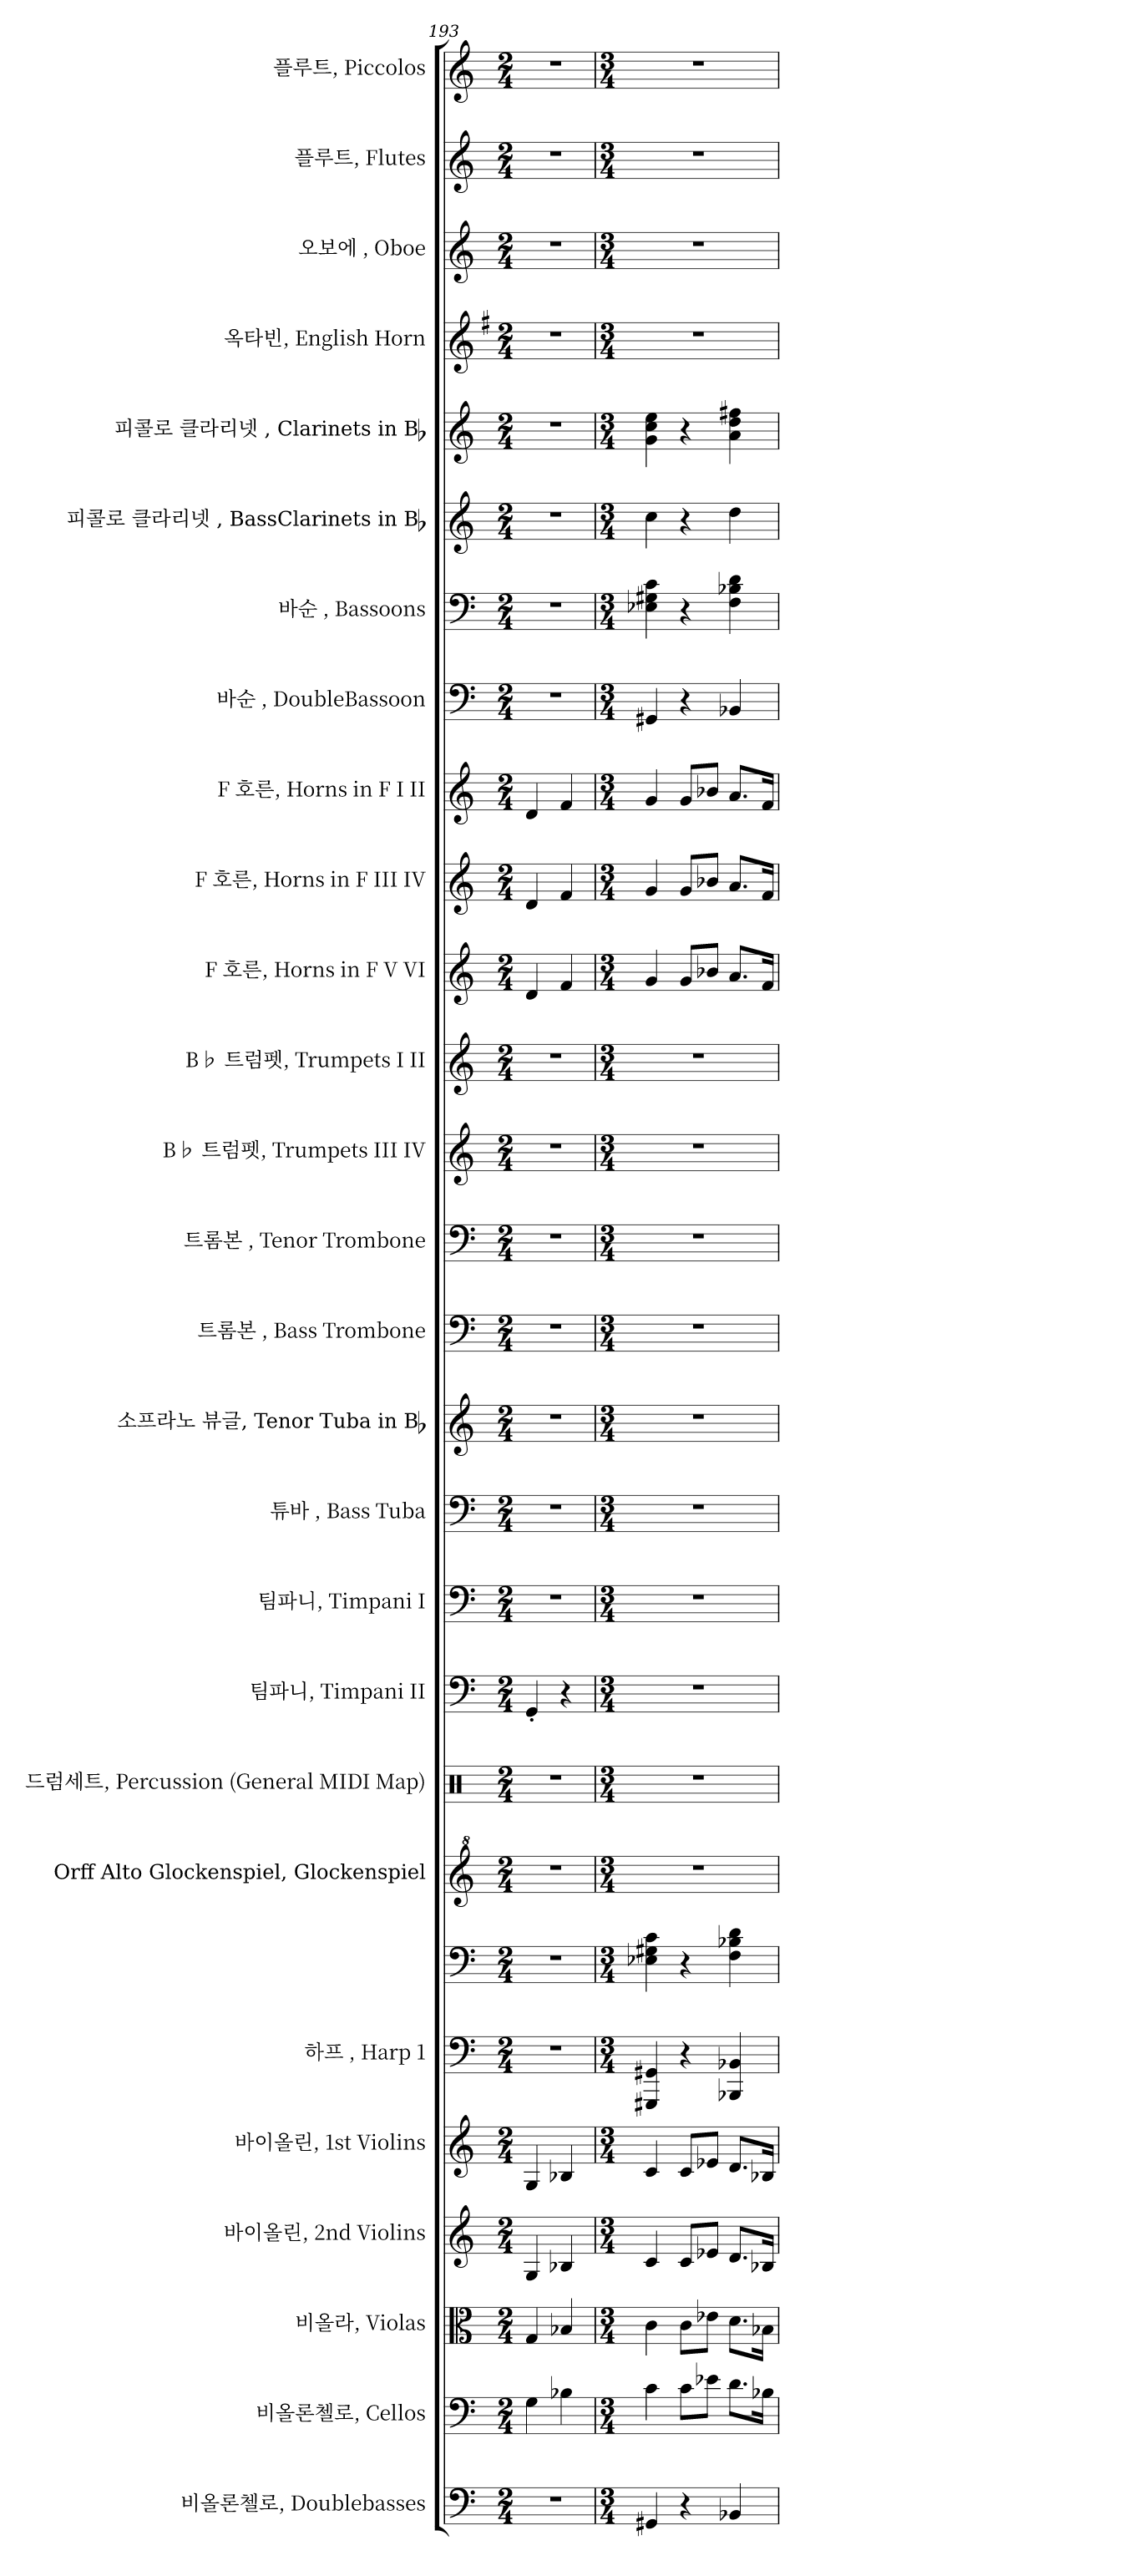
**kern	**kern	**kern	**kern	**kern	**kern	**kern	**kern	**kern	**kern	**kern	**kern	**kern	**kern	**kern	**kern	**kern	**kern	**kern	**kern	**kern	**kern	**kern	**kern	**kern	**kern	**kern	**kern
*part27	*part26	*part25	*part24	*part23	*part22	*part22	*part21	*part20	*part19	*part18	*part17	*part16	*part15	*part14	*part13	*part12	*part11	*part10	*part9	*part8	*part7	*part6	*part5	*part4	*part3	*part2	*part1
*staff28	*staff27	*staff26	*staff25	*staff24	*staff23	*staff22	*staff21	*staff20	*staff19	*staff18	*staff17	*staff16	*staff15	*staff14	*staff13	*staff12	*staff11	*staff10	*staff9	*staff8	*staff7	*staff6	*staff5	*staff4	*staff3	*staff2	*staff1
*I"비올론첼로, Doublebasses	*I"비올론첼로, Cellos	*I"비올라, Violas	*I"바이올린, 2nd Violins	*I"바이올린, 1st Violins	*I"하프 , Harp 1	*	*I"Orff Alto Glockenspiel, Glockenspiel	*I"드럼세트, Percussion (General MIDI Map)	*I"팀파니, Timpani II	*I"팀파니, Timpani I	*I"튜바 , Bass Tuba	*I"소프라노 뷰글, Tenor Tuba in Bb	*I"트롬본 , Bass Trombone	*I"트롬본 , Tenor Trombone	*I"B♭ 트럼펫, Trumpets III IV	*I"B♭ 트럼펫, Trumpets I II	*I"F 호른, Horns in F  V  VI	*I"F 호른, Horns in F III IV	*I"F 호른, Horns in F  I  II	*I"바순 , DoubleBassoon	*I"바순 , Bassoons	*I"피콜로 클라리넷 , BassClarinets in Bb	*I"피콜로 클라리넷 , Clarinets in Bb	*I"옥타빈, English Horn	*I"오보에 , Oboe	*I"플루트, Flutes	*I"플루트, Piccolos
*	*	*I'Vlas.	*I'Vlns.	*I'Vlns.	*I'Hrp.	*	*I'O. A. Glk.	*	*I'Timp.	*I'Timp.	*I'Tba.	*	*I'Tbn.	*I'Tbn.	*I'B♭ Tpt.	*I'B♭ Tpt.	*I'F Hn.	*I'F Hn.	*I'F Hn.	*	*I'Bsn.	*	*	*	*I'Ob.	*I'Fl.	*
*clefF4	*clefF4	*clefC3	*clefG2	*clefG2	*clefF4	*clefF4	*clefG^2	*clefX	*clefF4	*clefF4	*clefF4	*clefG2	*clefF4	*clefF4	*clefG2	*clefG2	*clefG2	*clefG2	*clefG2	*clefF4	*clefF4	*clefG2	*clefG2	*clefG2	*clefG2	*clefG2	*clefG2
*	*	*	*	*	*	*	*	*	*	*	*	*	*	*	*ITrd1c2	*ITrd1c2	*ITrd4c7	*ITrd4c7	*ITrd4c7	*	*	*ITrd-5c-8	*ITrd-5c-8	*ITrd4c7	*	*	*
*k[]	*k[]	*k[]	*k[]	*k[]	*k[]	*k[]	*k[]	*k[]	*k[]	*k[]	*k[]	*k[]	*k[]	*k[]	*k[b-e-]	*k[b-e-]	*k[b-]	*k[b-]	*k[b-]	*k[]	*k[]	*k[b-e-a-d-]	*k[b-e-a-d-]	*k[]	*k[]	*k[]	*k[]
*M2/4	*M2/4	*M2/4	*M2/4	*M2/4	*M2/4	*M2/4	*M2/4	*M2/4	*M2/4	*M2/4	*M2/4	*M2/4	*M2/4	*M2/4	*M2/4	*M2/4	*M2/4	*M2/4	*M2/4	*M2/4	*M2/4	*M2/4	*M2/4	*M2/4	*M2/4	*M2/4	*M2/4
*MM90	*MM90	*MM90	*MM90	*MM90	*MM90	*MM90	*MM90	*MM90	*MM90	*MM90	*MM90	*MM90	*MM90	*MM90	*MM90	*MM90	*MM90	*MM90	*MM90	*MM90	*MM90	*MM90	*MM90	*MM90	*MM90	*MM90	*MM90
=193	=193	=193	=193	=193	=193	=193	=193	=193	=193	=193	=193	=193	=193	=193	=193	=193	=193	=193	=193	=193	=193	=193	=193	=193	=193	=193	=193
2r	4G\	4G/	4G/	4G/	2r	2r	2r	2r	4GG'/	2r	2r	2r	2r	2r	2r	2r	4G/	4G/	4G/	2r	2r	2r	2r	2r	2r	2r	2r
.	4B-X\	4B-X/	4B-X/	4B-X/	.	.	.	.	4r	.	.	.	.	.	.	.	4B-/	4B-/	4B-/	.	.	.	.	.	.	.	.
=194	=194	=194	=194	=194	=194	=194	=194	=194	=194	=194	=194	=194	=194	=194	=194	=194	=194	=194	=194	=194	=194	=194	=194	=194	=194	=194	=194
*M3/4	*M3/4	*M3/4	*M3/4	*M3/4	*M3/4	*M3/4	*M3/4	*M3/4	*M3/4	*M3/4	*M3/4	*M3/4	*M3/4	*M3/4	*M3/4	*M3/4	*M3/4	*M3/4	*M3/4	*M3/4	*M3/4	*M3/4	*M3/4	*M3/4	*M3/4	*M3/4	*M3/4
4GG#X/	4c\	4c\	4c/	4c/	4GGG#X/ 4GG#X/	4E-X\ 4G#X\ 4c\	2.r	2.r	2.r	2.r	2.r	2.r	2.r	2.r	2.r	2.r	4c/	4c/	4c/	4GG#X/	4E-X\ 4G#X\ 4c\	4aa-\	4ee-\ 4aa-\ 4ccc\	2.r	2.r	2.r	2.r
4r	8c\L	8c\L	8c/L	8c/L	4r	4r	.	.	.	.	.	.	.	.	.	.	8c/L	8c/L	8c/L	4r	4r	4r	4r	.	.	.	.
.	8e-X\J	8e-X\J	8e-X/J	8e-X/J	.	.	.	.	.	.	.	.	.	.	.	.	8e-X/J	8e-X/J	8e-X/J	.	.	.	.	.	.	.	.
4BB-X/	8.d\L	8.d\L	8.d/L	8.d/L	4BBB-X/ 4BB-X/	4F\ 4B-X\ 4d\	.	.	.	.	.	.	.	.	.	.	8.d/L	8.d/L	8.d/L	4BB-X/	4F\ 4B-X\ 4d\	4bb-\	4ff\ 4bb-\ 4dddn\	.	.	.	.
.	16B-X\Jk	16B-X\Jk	16B-X/Jk	16B-X/Jk	.	.	.	.	.	.	.	.	.	.	.	.	16B-/Jk	16B-/Jk	16B-/Jk	.	.	.	.	.	.	.	.
=	=	=	=	=	=	=	=	=	=	=	=	=	=	=	=	=	=	=	=	=	=	=	=	=	=	=	=
*-	*-	*-	*-	*-	*-	*-	*-	*-	*-	*-	*-	*-	*-	*-	*-	*-	*-	*-	*-	*-	*-	*-	*-	*-	*-	*-	*-
